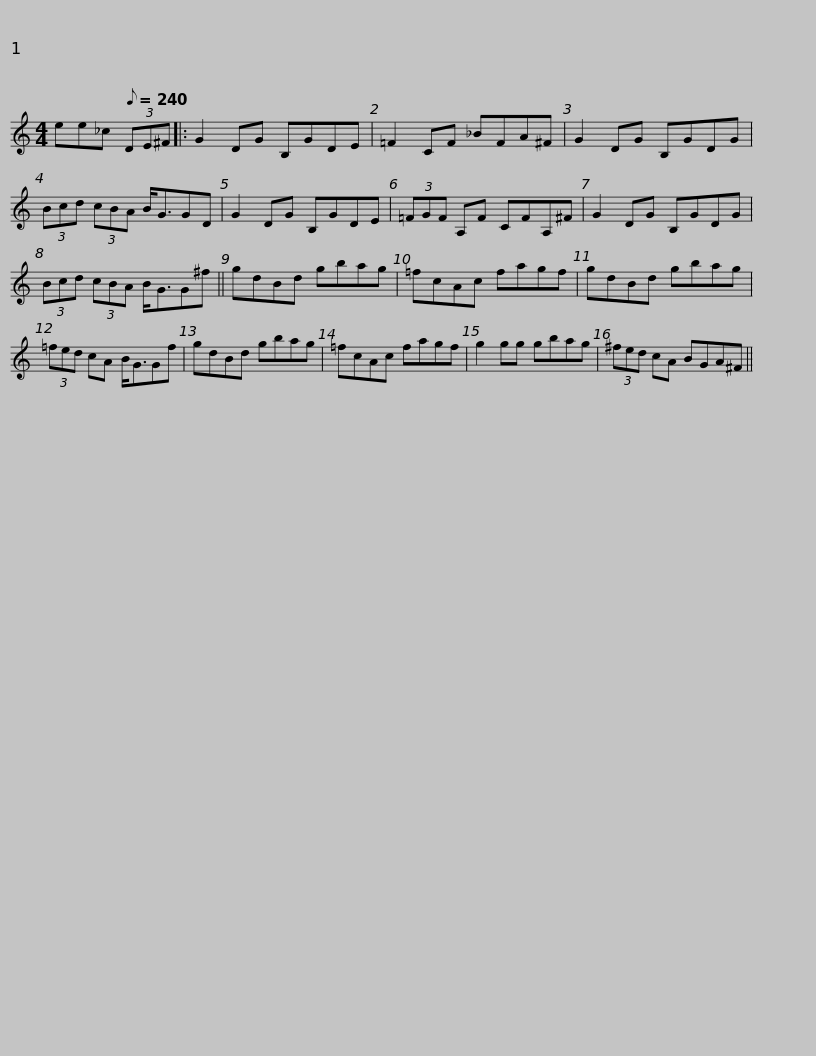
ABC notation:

X:1
L:1/8
M:4/4
I:linebreak $
K:C
V:1 treble
V:1
 ee_c[Q:1/8=240] (3DE^F |: G2 DG B,GDE | =F2 CF _BFA^F | G2 DG B,GDG | (3Bcd (3cBA B<GGD |$ %5
 G2 DG B,GDE | (3=FGF A,F CFA,^F | G2 DG B,GDG | (3Bcd (3cBA B<GG^f || gdBd gbag |$ %10
 =fcAc fagf | gdBd gbag | (3=fed cA B<GGf | gdBd gbag | =fcAc fagf |$ %15
 g2 gg gbag | (3^fed cA BGA^F || %17
